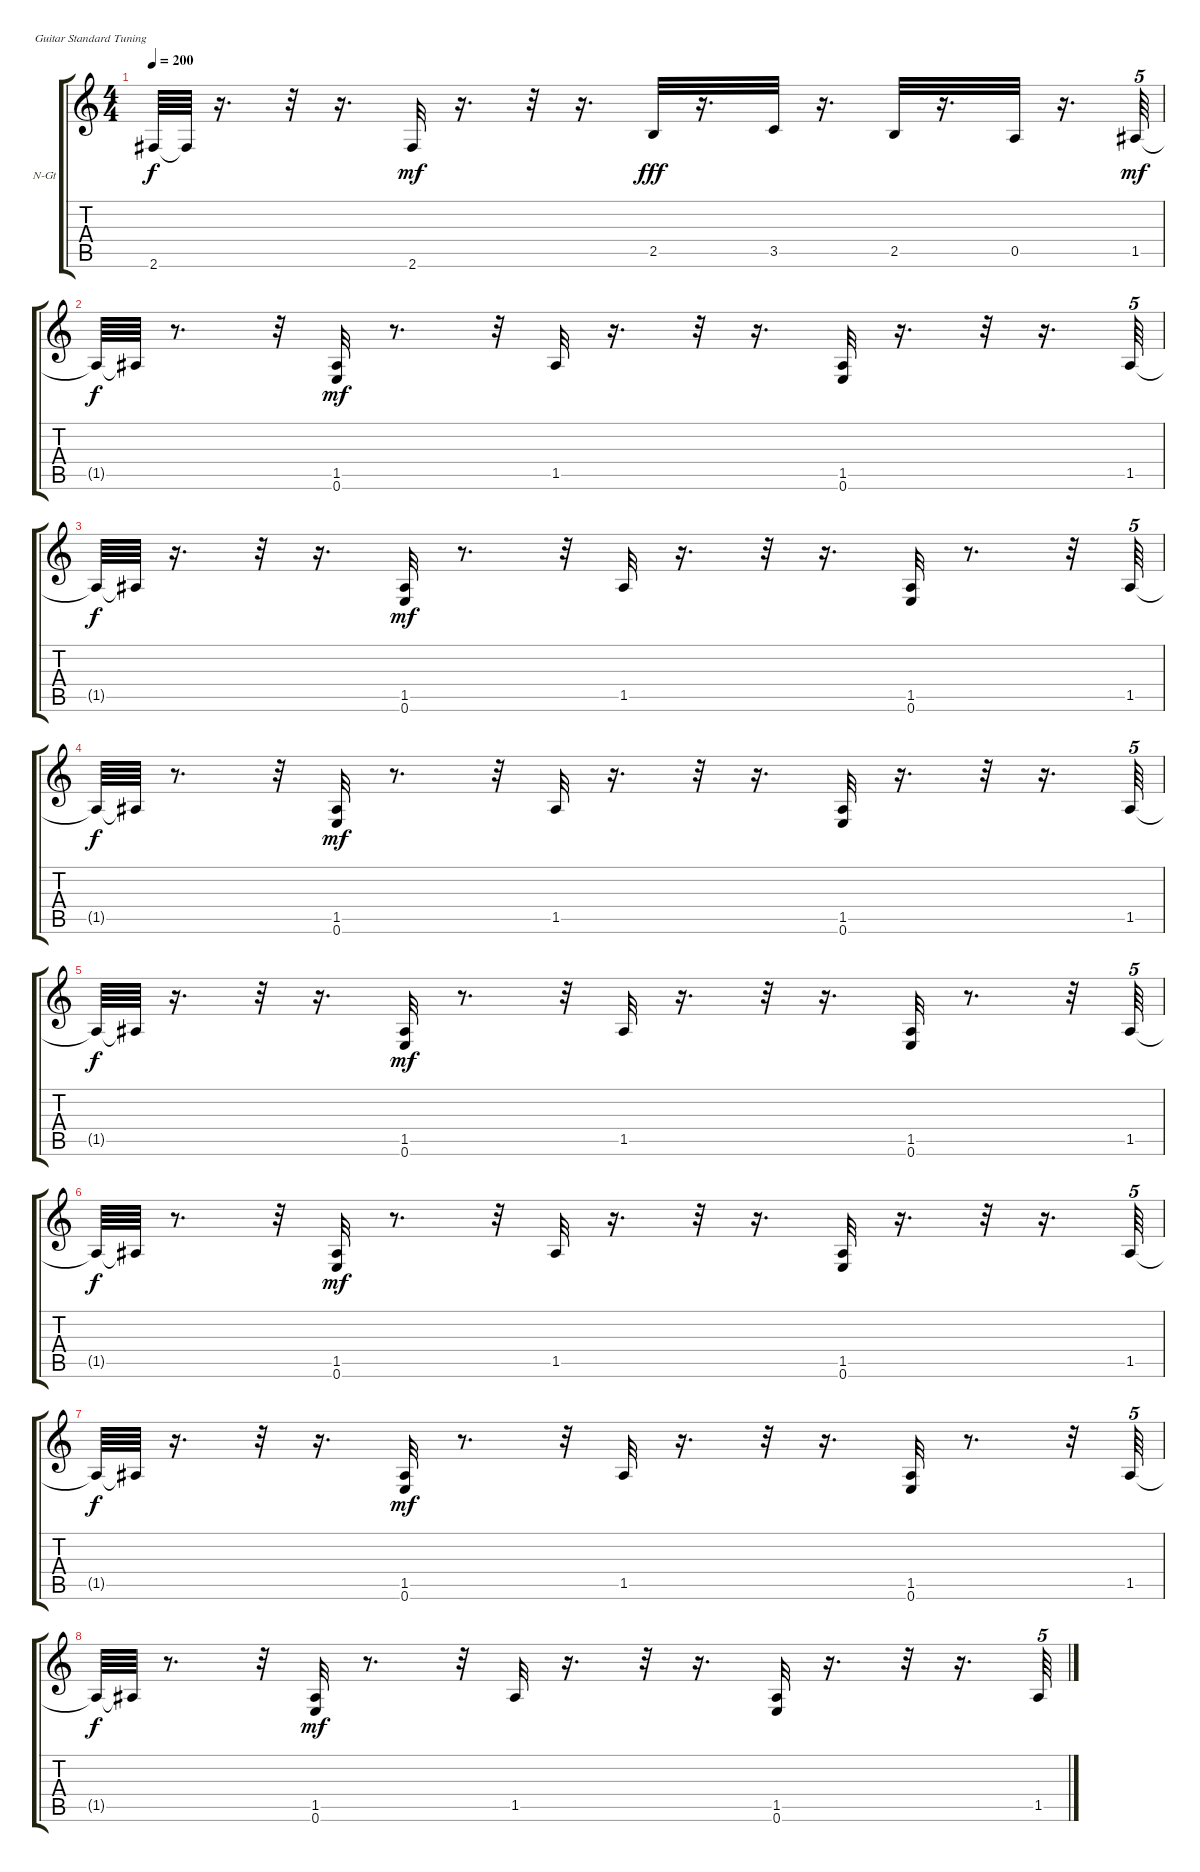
\bracketExtendMode groupsimilarinstruments
\firstSystemTrackNameOrientation horizontal
\otherSystemsTrackNameOrientation horizontal
\track ("Акустика" "N-Gt") {instrument acousticguitarnylon}
\staff {score tabs}
\tuning (E4 B3 G3 D3 A2 E2)
\ts (4 4)
\tempo 200
\clef g2
\ks c
2.6{t}.64{dy f} 2.6{t}.64 r.16{d} r.32 r.16{d} 2.6.32{dy mf} r.16{d} r.32 r.16{d} 2.5.32{dy fff} r.16{d} 3.5.32 r.16{d} 2.5.32 r.16{d} 0.5.32 r.16{d} 1.5.64{tu (5 4) dy mf} |
1.5{t}.64{dy f} 1.5{t}.64 r.8{d} r.32 (1.5 0.6).32{dy mf} r.8{d} r.32 1.5.32 r.16{d} r.32 r.16{d} (1.5 0.6).32 r.16{d} r.32 r.16{d} 1.5.64{tu (5 4)} |
1.5{t}.64{dy f} 1.5{t}.64 r.16{d} r.32 r.16{d} (1.5 0.6).32{dy mf} r.8{d} r.32 1.5.32 r.16{d} r.32 r.16{d} (1.5 0.6).32 r.8{d} r.32 1.5.64{tu (5 4)} |
1.5{t}.64{dy f} 1.5{t}.64 r.8{d} r.32 (1.5 0.6).32{dy mf} r.8{d} r.32 1.5.32 r.16{d} r.32 r.16{d} (1.5 0.6).32 r.16{d} r.32 r.16{d} 1.5.64{tu (5 4)} |
1.5{t}.64{dy f} 1.5{t}.64 r.16{d} r.32 r.16{d} (1.5 0.6).32{dy mf} r.8{d} r.32 1.5.32 r.16{d} r.32 r.16{d} (1.5 0.6).32 r.8{d} r.32 1.5.64{tu (5 4)} |
1.5{t}.64{dy f} 1.5{t}.64 r.8{d} r.32 (1.5 0.6).32{dy mf} r.8{d} r.32 1.5.32 r.16{d} r.32 r.16{d} (1.5 0.6).32 r.16{d} r.32 r.16{d} 1.5.64{tu (5 4)} |
1.5{t}.64{dy f} 1.5{t}.64 r.16{d} r.32 r.16{d} (1.5 0.6).32{dy mf} r.8{d} r.32 1.5.32 r.16{d} r.32 r.16{d} (1.5 0.6).32 r.8{d} r.32 1.5.64{tu (5 4)} |
1.5{t}.64{dy f} 1.5{t}.64 r.8{d} r.32 (1.5 0.6).32{dy mf} r.8{d} r.32 1.5.32 r.16{d} r.32 r.16{d} (1.5 0.6).32 r.16{d} r.32 r.16{d} 1.5.64{tu (5 4)}
